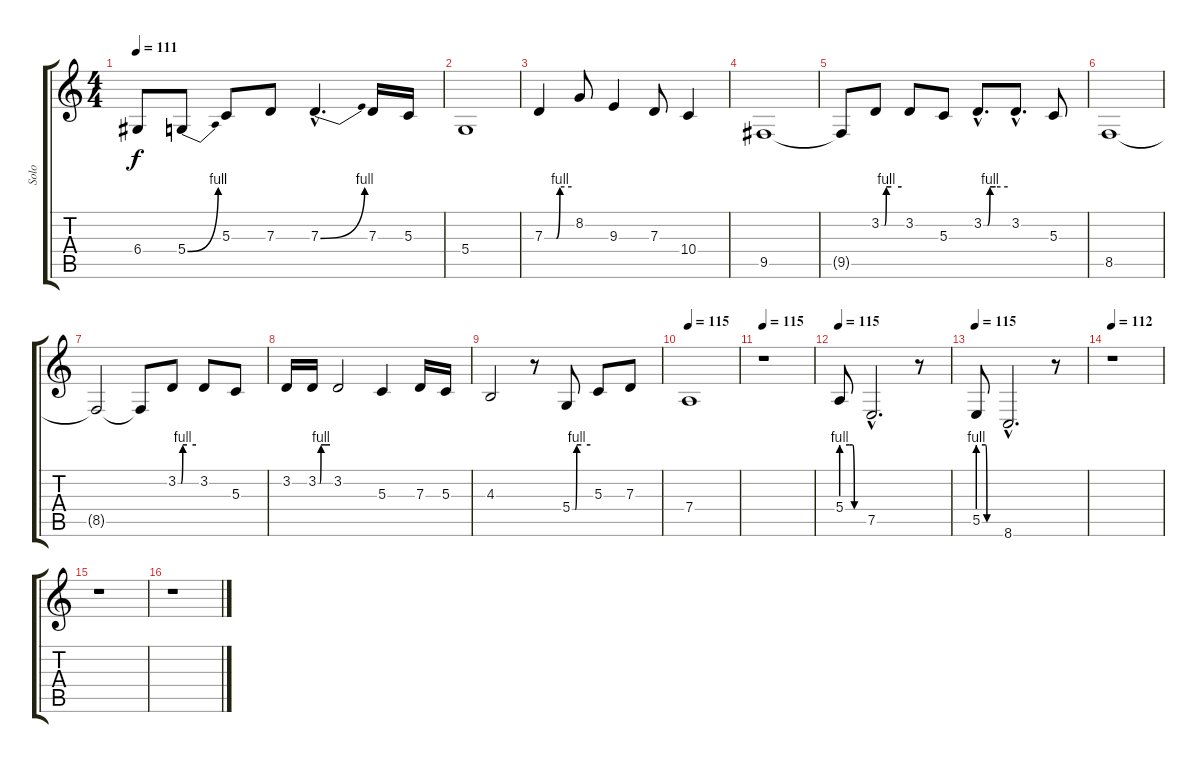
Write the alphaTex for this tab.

\track ("Solo" "Solo") {instrument lead5charang}
\staff {score tabs}
\tuning (E4 B3 G3 D3 A2 E2) {hide}
\ts (4 4)
\tempo 111
\clef g2
\ks c
6.4{t}.8{dy f} 5.4{be (bend 0 0 60 4)}.8 5.3.8 7.3.8 7.3{be (bend 0 0 60 4) hac}.4{d} 7.3.16 5.3.16 |
5.4.1 |
7.3{be (custom 0 0 14 0 24 0 26 0 34 4 60 4)}.4 8.2.8 9.3.4 7.3.8 10.4.4 |
9.5.1 |
9.5{t}.8 3.2{be (custom 0 0 10 0 15 4 30 4 60 4)}.8 3.2.8 5.3.8 3.2{be (custom 0 0 10 0 16 4 30 4 60 4) hac}.8{d} 3.2{hac}.8{d} 5.3.8 |
8.5.1 |
8.5{t}.2 8.5{t}.8 3.2{be (custom 0 0 10 0 16 4 30 4 60 4)}.8 3.2.8 5.3.8 |
3.2.16 3.2{be (custom 0 0 9 0 15 4 30 4 60 4)}.16 3.2.2 5.3.4 7.3.16 5.3.16 |
4.3.2 r.8 5.4{be (custom 0 0 10 0 15 4 30 4 60 4)}.8 5.3.8 7.3.8 |
\tempo 115
7.4.1 |
\tempo 115
r.1 |
\tempo 115
5.4{be (custom 0 4 22 4 30 4 35 0 60 0)}.8 7.5{hac}.2{d} r.8 |
\tempo 115
5.5{be (custom 0 4 20 4 24 0 40 0 60 0)}.8 8.6{hac}.2{d} r.8 |
\section ("" "")
\tempo 112
r.1 |
r.1 |
r.1
